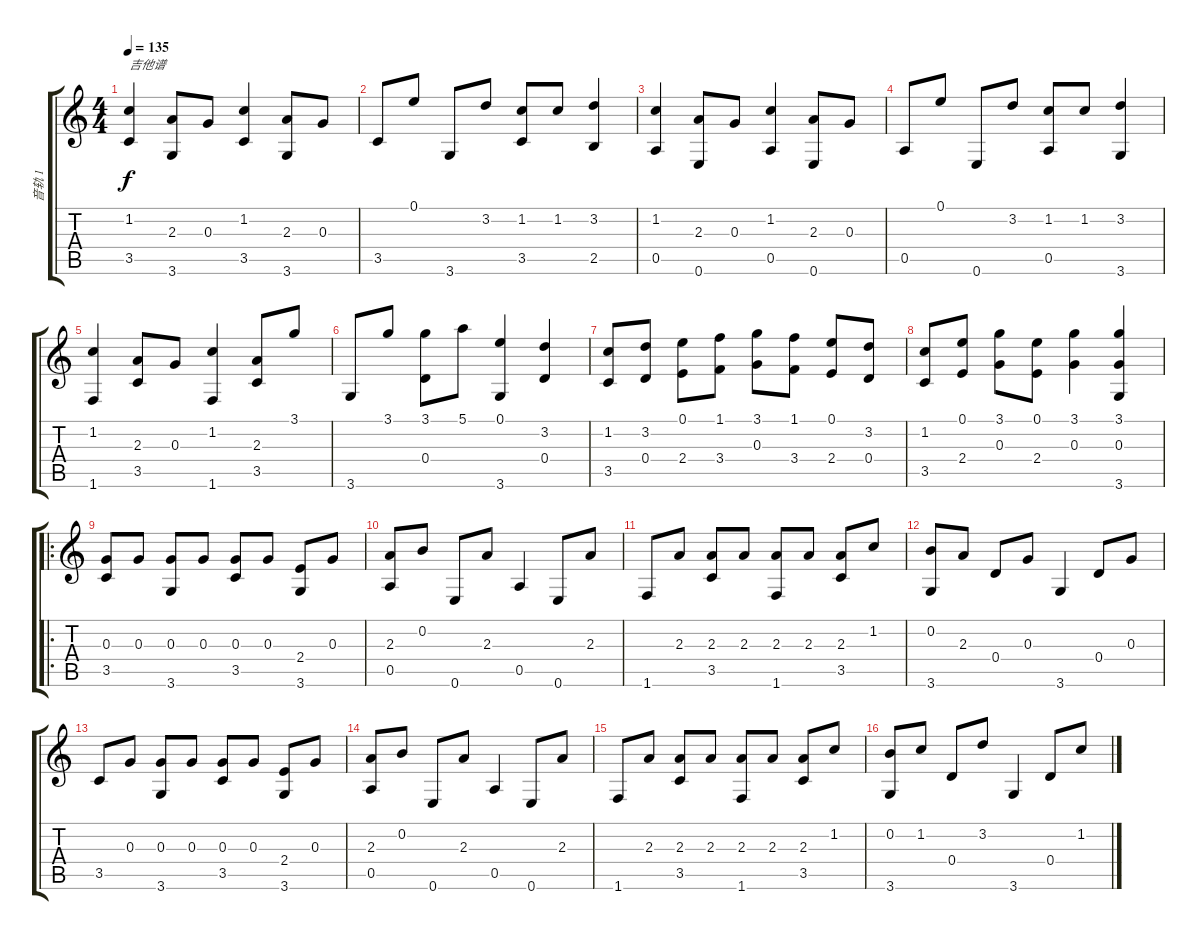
\track ("音轨 1" "音轨 1") {instrument acousticguitarsteel}
\staff {score tabs}
\tuning (E4 B3 G3 D3 A2 E2) {hide}
\ts (4 4)
\tempo 135
\clef g2
\ks c
(1.2 3.5).4{txt "吉他谱" dy f instrument acousticguitarsteel} (2.3 3.6).8 0.3.8 (1.2 3.5).4 (2.3 3.6).8 0.3.8 |
3.5.8 0.1.8 3.6.8 3.2.8 (1.2 3.5).8 1.2.8 (3.2 2.5).4 |
(1.2 0.5).4 (2.3 0.6).8 0.3.8 (1.2 0.5).4 (2.3 0.6).8 0.3.8 |
0.5.8 0.1.8 0.6.8 3.2.8 (1.2 0.5).8 1.2.8 (3.2 3.6).4 |
(1.2 1.6).4 (2.3 3.5).8 0.3.8 (1.2 1.6).4 (2.3 3.5).8 3.1.8 |
3.6.8 3.1.8 (3.1 0.4).8 5.1.8 (0.1 3.6).4 (3.2 0.4).4 |
(1.2 3.5).8 (3.2 0.4).8 (0.1 2.4).8 (1.1 3.4).8 (3.1 0.3).8 (1.1 3.4).8 (0.1 2.4).8 (3.2 0.4).8 |
(1.2 3.5).8 (0.1 2.4).8 (3.1 0.3).8 (0.1 2.4).8 (3.1 0.3).4 (3.1 0.3 3.6).4 |
\ro
(0.3 3.5).8 0.3.8 (0.3 3.6).8 0.3.8 (0.3 3.5).8 0.3.8 (2.4 3.6).8 0.3.8 |
(2.3 0.5).8 0.2.8 0.6.8 2.3.8 0.5.4 0.6.8 2.3.8 |
1.6.8 2.3.8 (2.3 3.5).8 2.3.8 (2.3 1.6).8 2.3.8 (2.3 3.5).8 1.2.8 |
(0.2 3.6).8 2.3.8 0.4.8 0.3.8 3.6.4 0.4.8 0.3.8 |
3.5.8 0.3.8 (0.3 3.6).8 0.3.8 (0.3 3.5).8 0.3.8 (2.4 3.6).8 0.3.8 |
(2.3 0.5).8 0.2.8 0.6.8 2.3.8 0.5.4 0.6.8 2.3.8 |
1.6.8 2.3.8 (2.3 3.5).8 2.3.8 (2.3 1.6).8 2.3.8 (2.3 3.5).8 1.2.8 |
(0.2 3.6).8 1.2.8 0.4.8 3.2.8 3.6.4 0.4.8 1.2.8
